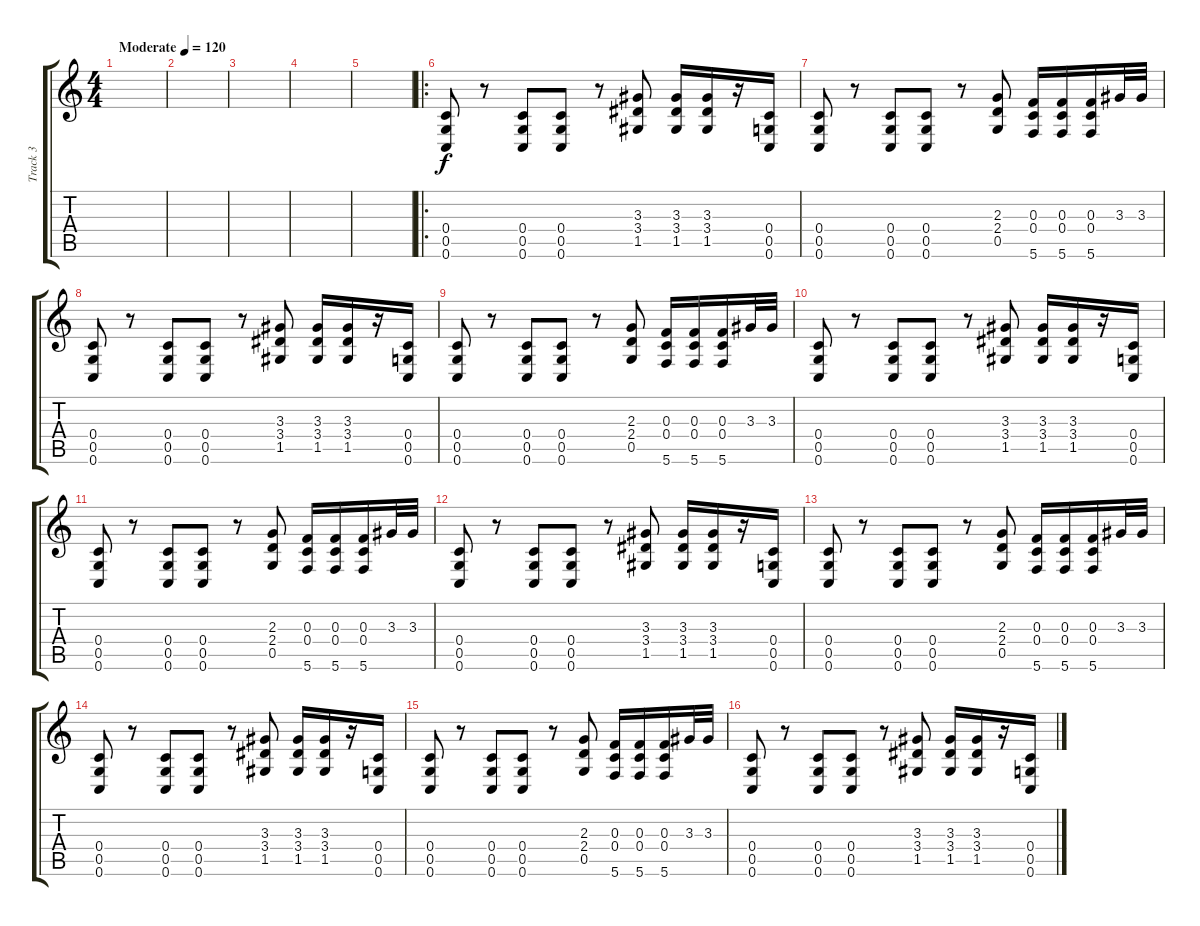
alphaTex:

\track ("Track 3" "Track 3") {instrument overdrivenguitar}
\staff {score tabs}
\tuning (D4 A3 F3 C3 G2 C2) {hide}
\ts (4 4)
\tempo (120 "Moderate")
\clef g2
\ks c
|
|
|
|
|
\ro
(0.4 0.5 0.6).8 r.8 (0.4 0.5 0.6).8 (0.4 0.5 0.6).8 r.8 (3.3 3.4 1.5).8 (3.3 3.4 1.5).16 (3.3 3.4 1.5).16 r.16 (0.4 0.5 0.6).16 |
(0.4 0.5 0.6).8 r.8 (0.4 0.5 0.6).8 (0.4 0.5 0.6).8 r.8 (2.3 2.4 0.5).8 (0.3 0.4 5.6).16 (0.3 0.4 5.6).16 (0.3 0.4 5.6).16 3.3.32 3.3.32 |
(0.4 0.5 0.6).8 r.8 (0.4 0.5 0.6).8 (0.4 0.5 0.6).8 r.8 (3.3 3.4 1.5).8 (3.3 3.4 1.5).16 (3.3 3.4 1.5).16 r.16 (0.4 0.5 0.6).16 |
(0.4 0.5 0.6).8 r.8 (0.4 0.5 0.6).8 (0.4 0.5 0.6).8 r.8 (2.3 2.4 0.5).8 (0.3 0.4 5.6).16 (0.3 0.4 5.6).16 (0.3 0.4 5.6).16 3.3.32 3.3.32 |
(0.4 0.5 0.6).8 r.8 (0.4 0.5 0.6).8 (0.4 0.5 0.6).8 r.8 (3.3 3.4 1.5).8 (3.3 3.4 1.5).16 (3.3 3.4 1.5).16 r.16 (0.4 0.5 0.6).16 |
(0.4 0.5 0.6).8 r.8 (0.4 0.5 0.6).8 (0.4 0.5 0.6).8 r.8 (2.3 2.4 0.5).8 (0.3 0.4 5.6).16 (0.3 0.4 5.6).16 (0.3 0.4 5.6).16 3.3.32 3.3.32 |
(0.4 0.5 0.6).8 r.8 (0.4 0.5 0.6).8 (0.4 0.5 0.6).8 r.8 (3.3 3.4 1.5).8 (3.3 3.4 1.5).16 (3.3 3.4 1.5).16 r.16 (0.4 0.5 0.6).16 |
(0.4 0.5 0.6).8 r.8 (0.4 0.5 0.6).8 (0.4 0.5 0.6).8 r.8 (2.3 2.4 0.5).8 (0.3 0.4 5.6).16 (0.3 0.4 5.6).16 (0.3 0.4 5.6).16 3.3.32 3.3.32 |
(0.4 0.5 0.6).8 r.8 (0.4 0.5 0.6).8 (0.4 0.5 0.6).8 r.8 (3.3 3.4 1.5).8 (3.3 3.4 1.5).16 (3.3 3.4 1.5).16 r.16 (0.4 0.5 0.6).16 |
(0.4 0.5 0.6).8 r.8 (0.4 0.5 0.6).8 (0.4 0.5 0.6).8 r.8 (2.3 2.4 0.5).8 (0.3 0.4 5.6).16 (0.3 0.4 5.6).16 (0.3 0.4 5.6).16 3.3.32 3.3.32 |
(0.4 0.5 0.6).8 r.8 (0.4 0.5 0.6).8 (0.4 0.5 0.6).8 r.8 (3.3 3.4 1.5).8 (3.3 3.4 1.5).16 (3.3 3.4 1.5).16 r.16 (0.4 0.5 0.6).16
